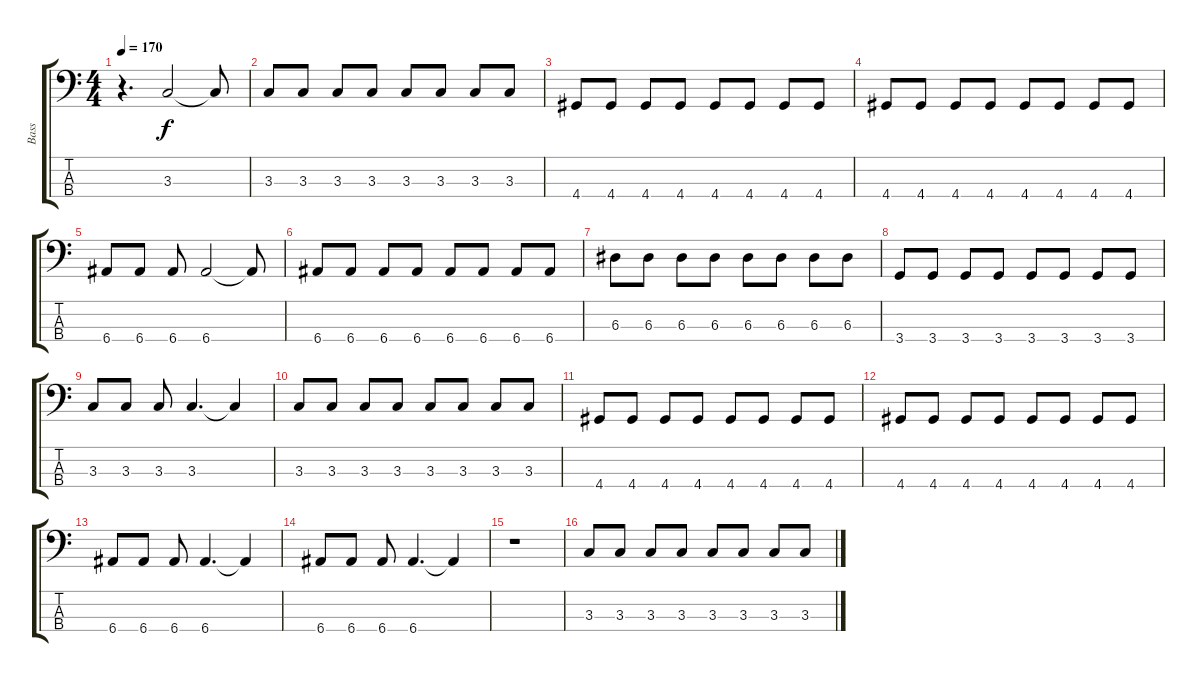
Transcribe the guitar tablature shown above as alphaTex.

\track ("Bass" "Bass") {instrument electricbassfinger}
\staff {score tabs}
\tuning (G2 D2 A1 E1) {hide}
\ts (4 4)
\tempo 170
\clef f4
\ks c
r.4{d dy f} 3.3.2 3.3{t}.8 |
3.3.8 3.3.8 3.3.8 3.3.8 3.3.8 3.3.8 3.3.8 3.3.8 |
4.4.8 4.4.8 4.4.8 4.4.8 4.4.8 4.4.8 4.4.8 4.4.8 |
4.4.8 4.4.8 4.4.8 4.4.8 4.4.8 4.4.8 4.4.8 4.4.8 |
6.4.8 6.4.8 6.4.8 6.4.2 6.4{t}.8 |
6.4.8 6.4.8 6.4.8 6.4.8 6.4.8 6.4.8 6.4.8 6.4.8 |
6.3.8 6.3.8 6.3.8 6.3.8 6.3.8 6.3.8 6.3.8 6.3.8 |
3.4.8 3.4.8 3.4.8 3.4.8 3.4.8 3.4.8 3.4.8 3.4.8 |
3.3.8 3.3.8 3.3.8 3.3.4{d} 3.3{t}.4 |
3.3.8 3.3.8 3.3.8 3.3.8 3.3.8 3.3.8 3.3.8 3.3.8 |
4.4.8 4.4.8 4.4.8 4.4.8 4.4.8 4.4.8 4.4.8 4.4.8 |
4.4.8 4.4.8 4.4.8 4.4.8 4.4.8 4.4.8 4.4.8 4.4.8 |
6.4.8 6.4.8 6.4.8 6.4.4{d} 6.4{t}.4 |
6.4.8 6.4.8 6.4.8 6.4.4{d} 6.4{t}.4 |
r.1 |
3.3.8 3.3.8 3.3.8 3.3.8 3.3.8 3.3.8 3.3.8 3.3.8
